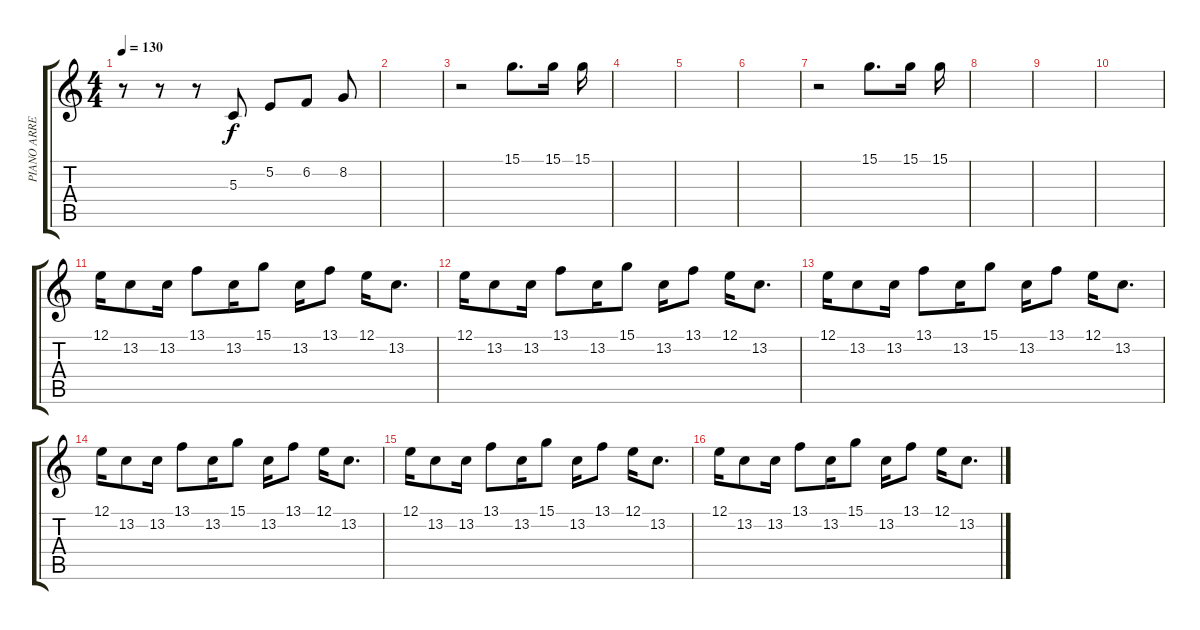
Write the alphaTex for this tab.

\track ("PIANO ARREGLOS" "PIANO ARRE") {mute instrument brightacousticpiano}
\staff {score tabs}
\tuning (E4 B3 G3 D3 A2 E2) {hide}
\ts (4 4)
\tempo 130
\clef g2
\ks c
r.8{dy f} r.8 r.8 5.3.8 5.2.8 6.2.8 8.2.8 |
|
r.2 15.1.8{d} 15.1.16 15.1.16 |
|
|
|
r.2 15.1.8{d} 15.1.16 15.1.16 |
|
|
|
12.1.16 13.2.8 13.2.16 13.1.8 13.2.16 15.1.8 13.2.16 13.1.8 12.1.16 13.2.8{d} |
12.1.16 13.2.8 13.2.16 13.1.8 13.2.16 15.1.8 13.2.16 13.1.8 12.1.16 13.2.8{d} |
12.1.16 13.2.8 13.2.16 13.1.8 13.2.16 15.1.8 13.2.16 13.1.8 12.1.16 13.2.8{d} |
12.1.16 13.2.8 13.2.16 13.1.8 13.2.16 15.1.8 13.2.16 13.1.8 12.1.16 13.2.8{d} |
12.1.16 13.2.8 13.2.16 13.1.8 13.2.16 15.1.8 13.2.16 13.1.8 12.1.16 13.2.8{d} |
12.1.16 13.2.8 13.2.16 13.1.8 13.2.16 15.1.8 13.2.16 13.1.8 12.1.16 13.2.8{d}
